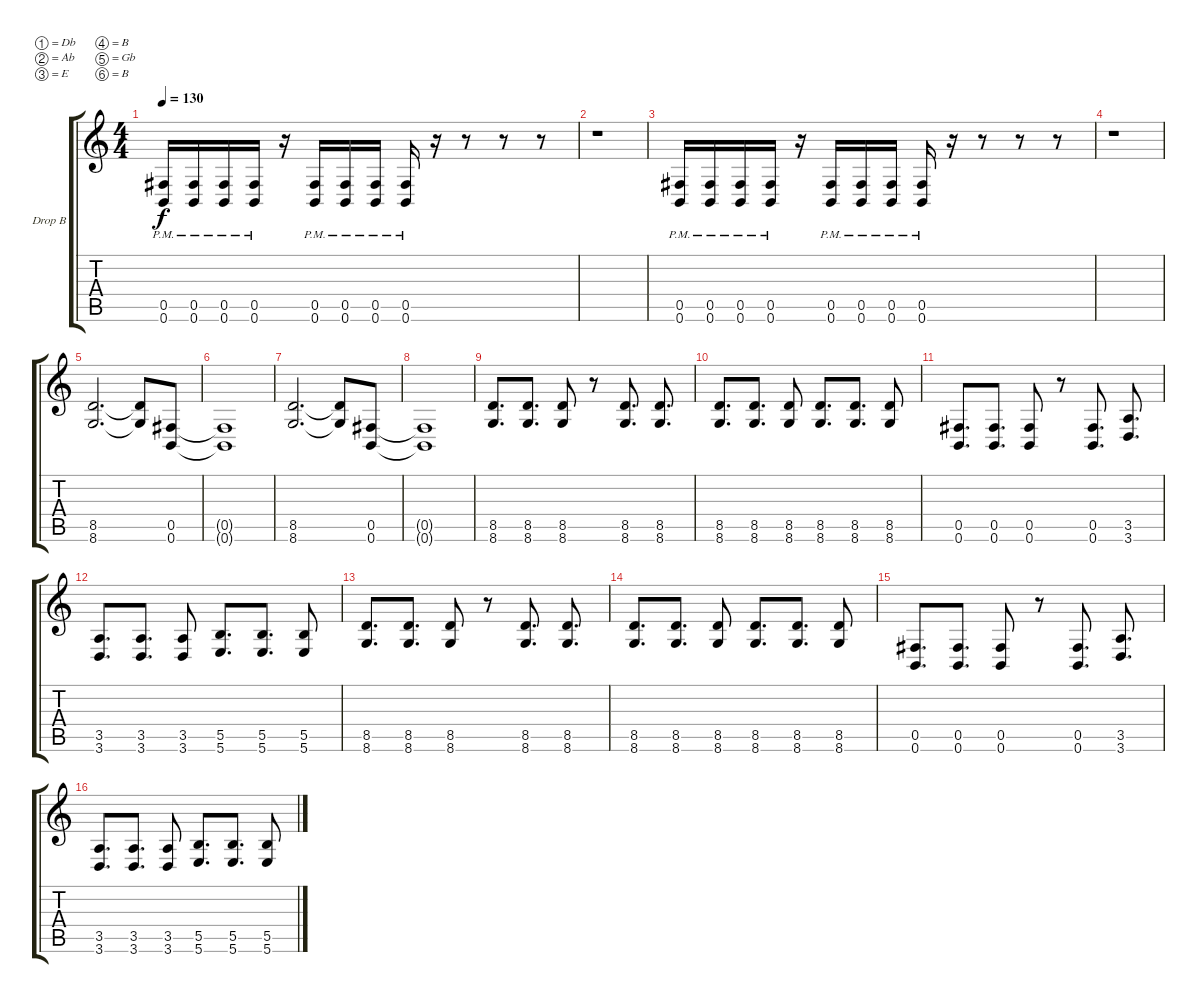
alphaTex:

\bracketExtendMode groupsimilarinstruments
\firstSystemTrackNameOrientation horizontal
\otherSystemsTrackNameOrientation horizontal
\track ("Bagpipe" "Drop B") {instrument distortionguitar}
\staff {score tabs}
\tuning (Db4 Ab3 E3 B2 Gb2 B1)
\ts (4 4)
\tempo 130
\clef g2
\ks c
(0.5{pm} 0.6{pm}).16{dy f} (0.6{pm} 0.5{pm}).16 (0.5{pm} 0.6{pm}).16 (0.6{pm} 0.5{pm}).16 r.16 (0.5{pm} 0.6{pm}).16 (0.6{pm} 0.5{pm}).16 (0.5{pm} 0.6{pm}).16 (0.5{pm} 0.6{pm}).16 r.16 r.8 r.8 r.8 |
r.1 |
(0.5{pm} 0.6{pm}).16 (0.6{pm} 0.5{pm}).16 (0.5{pm} 0.6{pm}).16 (0.6{pm} 0.5{pm}).16 r.16 (0.5{pm} 0.6{pm}).16 (0.6{pm} 0.5{pm}).16 (0.5{pm} 0.6{pm}).16 (0.5{pm} 0.6{pm}).16 r.16 r.8 r.8 r.8 |
r.1 |
(8.5 8.6).2{d} (8.5{t} 8.6{t}).8 (0.6 0.5).8 |
(0.5{t} 0.6{t}).1 |
(8.5 8.6).2{d} (8.5{t} 8.6{t}).8 (0.6 0.5).8 |
(0.5{t} 0.6{t}).1 |
(8.5 8.6).8{d} (8.5 8.6).8{d} (8.6 8.5).8 r.8 (8.5 8.6).8{d} (8.6 8.5).8{d} |
(8.5 8.6).8{d} (8.6 8.5).8{d} (8.5 8.6).8 (8.6 8.5).8{d} (8.5 8.6).8{d} (8.6 8.5).8 |
(0.6 0.5).8{d} (0.5 0.6).8{d} (0.6 0.5).8 r.8 (0.5 0.6).8{d} (3.6 3.5).8{d} |
(3.5 3.6).8{d} (3.5 3.6).8{d} (3.6 3.5).8 (5.5 5.6).8{d} (5.6 5.5).8{d} (5.5 5.6).8 |
(8.5 8.6).8{d} (8.5 8.6).8{d} (8.6 8.5).8 r.8 (8.5 8.6).8{d} (8.6 8.5).8{d} |
(8.5 8.6).8{d} (8.6 8.5).8{d} (8.5 8.6).8 (8.6 8.5).8{d} (8.5 8.6).8{d} (8.6 8.5).8 |
(0.6 0.5).8{d} (0.5 0.6).8{d} (0.6 0.5).8 r.8 (0.5 0.6).8{d} (3.6 3.5).8{d} |
(3.5 3.6).8{d} (3.5 3.6).8{d} (3.6 3.5).8 (5.5 5.6).8{d} (5.6 5.5).8{d} (5.5 5.6).8
